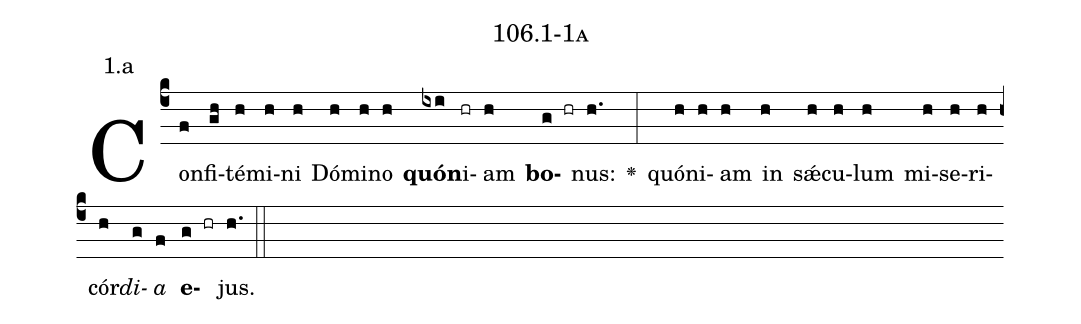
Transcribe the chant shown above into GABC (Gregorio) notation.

name: 106.1-1a;
annotation: 1.a;
%%
(c4)Con(f)fi(gh)té(h)mi(h)ni(h) Dó(h)mi(h)no(h) <b>quón</b>(ixi)i(hr)am(h) <b>bo</b>(g hr)nus:(h.) <v>\greheightstar</v>(:) quón(h)i(h)am(h) in(h) sǽ(h)cu(h)lum(h) mi(h)se(h)ri(h)cór(h)<i>di</i>(g)<i>a</i>(f) <b>e</b>(g hr)jus.(h.) (::)


%E(h) u(h) o(g) u(f) a(g) e.(h.) (::)
